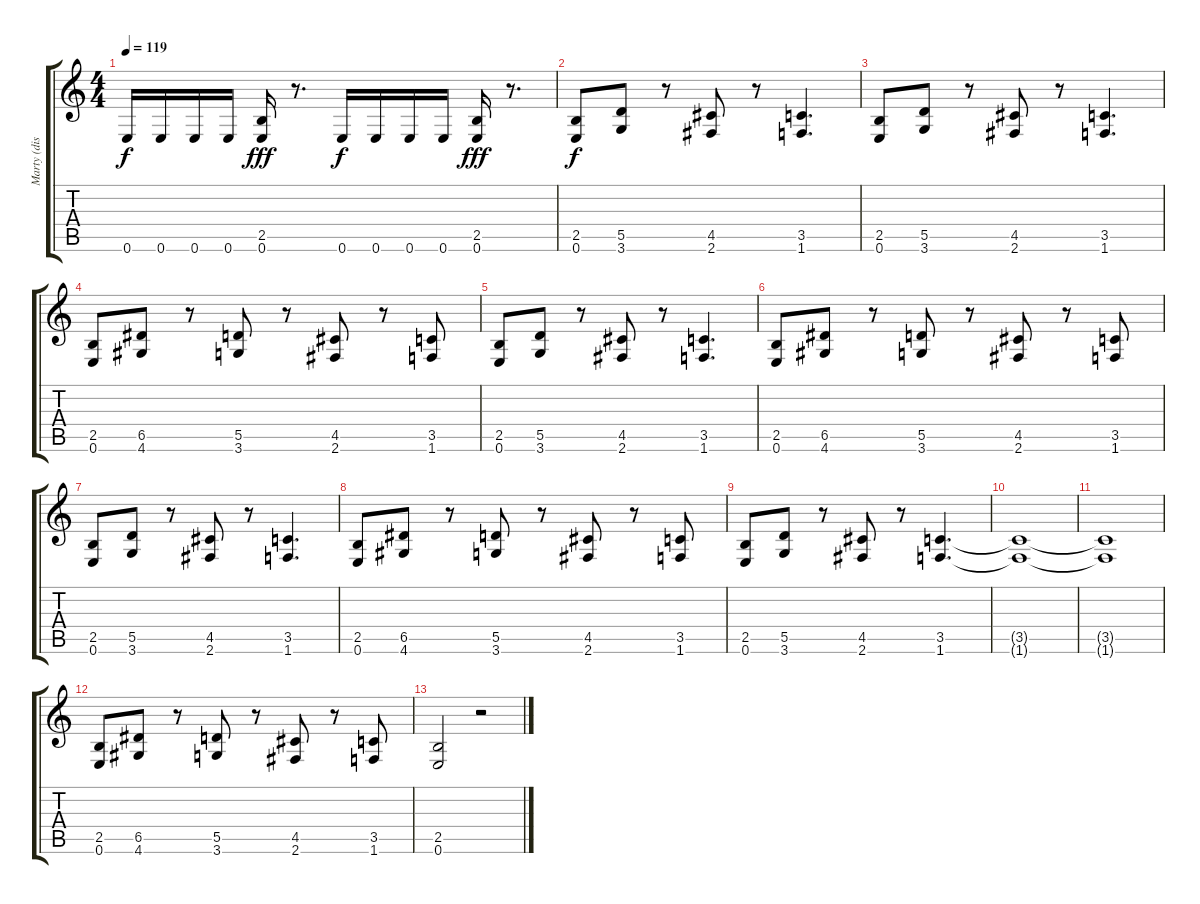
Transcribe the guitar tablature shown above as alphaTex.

\track ("Marty (distortion)" "Marty (dis") {instrument distortionguitar}
\staff {score tabs}
\tuning (E4 B3 G3 D3 A2 E2) {hide}
\ts (4 4)
\tempo 119
\clef g2
\ks c
0.6.16{dy f} 0.6.16 0.6.16 0.6.16 (2.5 0.6).16{dy fff} r.8{d} 0.6.16{dy f} 0.6.16 0.6.16 0.6.16 (2.5 0.6).16{dy fff} r.8{d} |
(2.5 0.6).8{dy f} (5.5 3.6).8 r.8 (4.5 2.6).8 r.8 (3.5 1.6).4{d} |
(2.5 0.6).8 (5.5 3.6).8 r.8 (4.5 2.6).8 r.8 (3.5 1.6).4{d} |
(2.5 0.6).8 (6.5 4.6).8 r.8 (5.5 3.6).8 r.8 (4.5 2.6).8 r.8 (3.5 1.6).8 |
(2.5 0.6).8 (5.5 3.6).8 r.8 (4.5 2.6).8 r.8 (3.5 1.6).4{d} |
(2.5 0.6).8 (6.5 4.6).8 r.8 (5.5 3.6).8 r.8 (4.5 2.6).8 r.8 (3.5 1.6).8 |
(2.5 0.6).8 (5.5 3.6).8 r.8 (4.5 2.6).8 r.8 (3.5 1.6).4{d} |
(2.5 0.6).8 (6.5 4.6).8 r.8 (5.5 3.6).8 r.8 (4.5 2.6).8 r.8 (3.5 1.6).8 |
(2.5 0.6).8 (5.5 3.6).8 r.8 (4.5 2.6).8 r.8 (3.5 1.6).4{d} |
(3.5{t} 1.6{t}).1 |
(3.5{t} 1.6{t}).1 |
(2.5 0.6).8 (6.5 4.6).8 r.8 (5.5 3.6).8 r.8 (4.5 2.6).8 r.8 (3.5 1.6).8 |
(2.5 0.6).2 r.2
